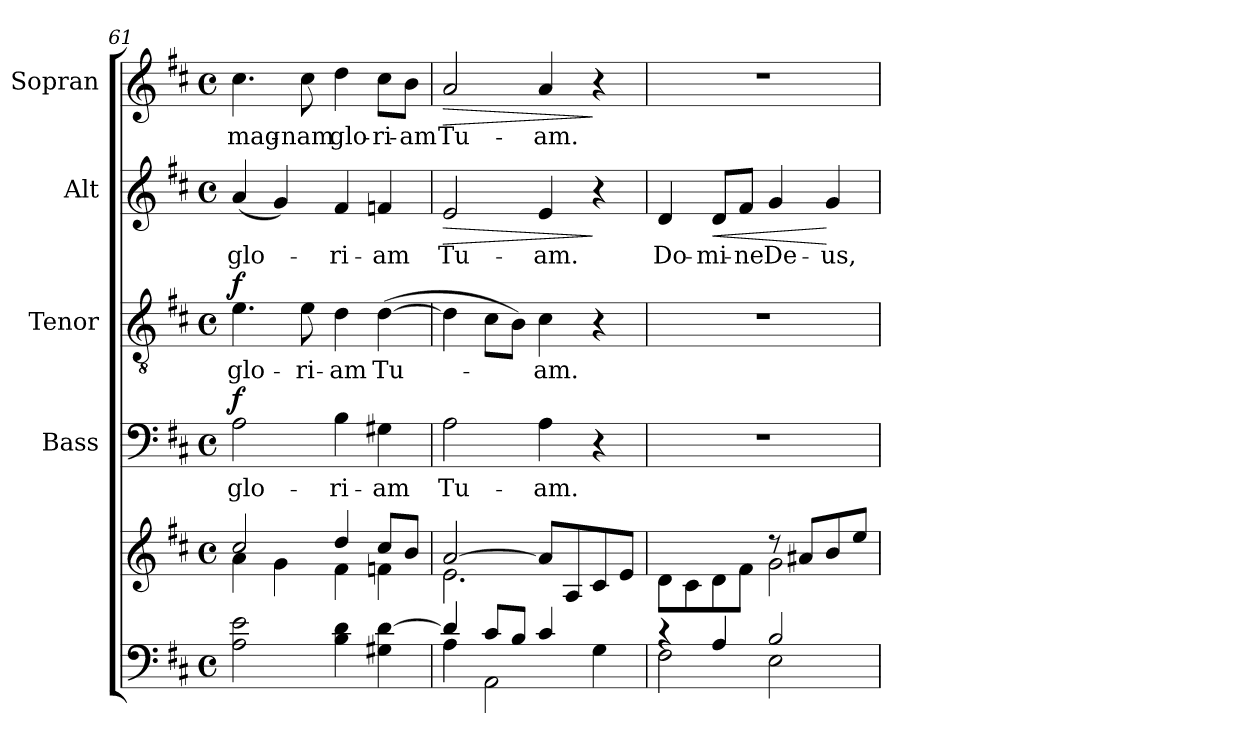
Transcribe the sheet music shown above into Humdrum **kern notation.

**kern	**kern	**kern	**text	**dynam	**kern	**text	**dynam	**kern	**text	**dynam	**kern	**text	**dynam
*part5	*part5	*part4	*part4	*part4	*part3	*part3	*part3	*part2	*part2	*part2	*part1	*part1	*part1
*staff6	*staff5	*staff4	*staff4	*staff4	*staff3	*staff3	*staff3	*staff2	*staff2	*staff2	*staff1	*staff1	*staff1
*	*	*I"Bass	*	*	*I"Tenor	*	*	*I"Alt	*	*	*I"Sopran	*	*
*	*	*I'B.	*	*	*I'T.	*	*	*I'A.	*	*	*I'S.	*	*
!!LO:LB:g=z
*clefF4	*clefG2	*clefF4	*	*	*clefGv2	*	*	*clefG2	*	*	*clefG2	*	*
*k[f#c#]	*k[f#c#]	*k[f#c#]	*	*	*k[f#c#]	*	*	*k[f#c#]	*	*	*k[f#c#]	*	*
*D:	*D:	*D:	*	*	*D:	*	*	*D:	*	*	*D:	*	*
*M4/4	*M4/4	*M4/4	*	*	*M4/4	*	*	*M4/4	*	*	*M4/4	*	*
*met(c)	*met(c)	*met(c)	*	*	*met(c)	*	*	*met(c)	*	*	*met(c)	*	*
=61	=61	=61	=61	=61	=61	=61	=61	=61	=61	=61	=61	=61	=61
*	*^	*	*	*	*	*	*	*	*	*	*	*	*
!	!	!	!	!LO:LY:b	!LO:DY:a	!	!LO:LY:b	!LO:DY:a	!	!LO:LY:b	!	!	!LO:LY:b	!
2A\ 2e\	2cc#/	4a\	2A\	glo-	f	4.e\	glo-	f	(<4a/	glo-	.	4.cc#\	mag-	.
.	.	4g\	.	.	.	.	.	.	4g/)	.	.	.	.	.
!	!	!	!	!	!	!	!LO:LY:b	!	!	!	!	!	!LO:LY:b	!
.	.	.	.	.	.	8e\	-ri-	.	.	.	.	8cc#\	-nam	.
!	!	!	!	!LO:LY:b	!	!	!LO:LY:b	!	!	!LO:LY:b	!	!	!LO:LY:b	!
4B\ 4d\	4dd/	4f#\	4B\	-ri-	.	4d\	-am	.	4f#/	-ri-	.	4dd\	glo-	.
!	!	!	!	!LO:LY:b	!	!	!LO:LY:b	!	!	!LO:LY:b	!	!	!LO:LY:b	!
4G#X\ [4d\	8cc#/L	4fn\	4G#X\	-am	.	(>[4d\	Tu-	.	4fn/	-am	.	8cc#\L	-ri-	.
!	!	!	!	!	!	!	!	!	!	!	!	!	!LO:LY:b	!
.	8b/J	.	.	.	.	.	.	.	.	.	.	8b\J	-am	.
=62	=62	=62	=62	=62	=62	=62	=62	=62	=62	=62	=62	=62	=62	=62
*^	*	*	*	*	*	*	*	*	*	*	*	*	*	*
!	!	!	!	!	!LO:LY:b	!	!	!	!	!	!LO:LY:b	!LO:HP:b	!	!LO:LY:b	!LO:HP:b
4d/]	4A\	[>2a/	2.e\	2A\	Tu-	.	4d\]	.	.	2e/	Tu-	>	2a/	Tu-	>
8c#/L	2AA\	.	.	.	.	.	8c#\L	.	.	.	.	.	.	.	.
8B/J	.	.	.	.	.	.	8B\J)	.	.	.	.	.	.	.	.
!	!	!	!	!	!LO:LY:b	!	!	!LO:LY:b	!	!	!LO:LY:b	!	!	!LO:LY:b	!
4c#/	.	8a/L]	.	4A\	-am.	.	4c#\	-am.	.	4e/	-am.	.	4a/	-am.	.
.	.	8A/	.	.	.	.	.	.	.	.	.	.	.	.	.
4ryy	4G\	8c#/	4ryy	4r	.	.	4r	.	.	4r	.	]	4r	.	]
.	.	8e/J	.	.	.	.	.	.	.	.	.	.	.	.	.
=63	=63	=63	=63	=63	=63	=63	=63	=63	=63	=63	=63	=63	=63	=63	=63
!	!	!	!	!	!	!	!	!	!	!	!LO:LY:b	!	!	!	!
4rc	2F#\	2ryy	8d\L	1r	.	.	1r	.	.	4d/	Do-	.	1r	.	.
.	.	.	8c#\	.	.	.	.	.	.	.	.	.	.	.	.
!	!	!	!	!	!	!	!	!	!	!	!LO:LY:b	!LO:HP:b	!	!	!
4A/	.	.	8d\	.	.	.	.	.	.	8d/L	-mi-	<	.	.	.
!	!	!	!	!	!	!	!	!	!	!	!LO:LY:b	!	!	!	!
.	.	.	8f#\J	.	.	.	.	.	.	8f#/J	-ne	.	.	.	.
!	!	!	!	!	!	!	!	!	!	!	!LO:LY:b	!	!	!	!
2B/	2E\	8rdd	2g\	.	.	.	.	.	.	4g/	De-	.	.	.	.
.	.	8a#X/L	.	.	.	.	.	.	.	.	.	.	.	.	.
!	!	!	!	!	!	!	!	!	!	!	!LO:LY:b	!	!	!	!
.	.	8b/	.	.	.	.	.	.	.	4g/	-us,	[	.	.	.
.	.	8ee/J	.	.	.	.	.	.	.	.	.	.	.	.	.
*v	*v	*	*	*	*	*	*	*	*	*	*	*	*	*	*
*	*v	*v	*	*	*	*	*	*	*	*	*	*	*	*
=	=	=	=	=	=	=	=	=	=	=	=	=	=
*-	*-	*-	*-	*-	*-	*-	*-	*-	*-	*-	*-	*-	*-
